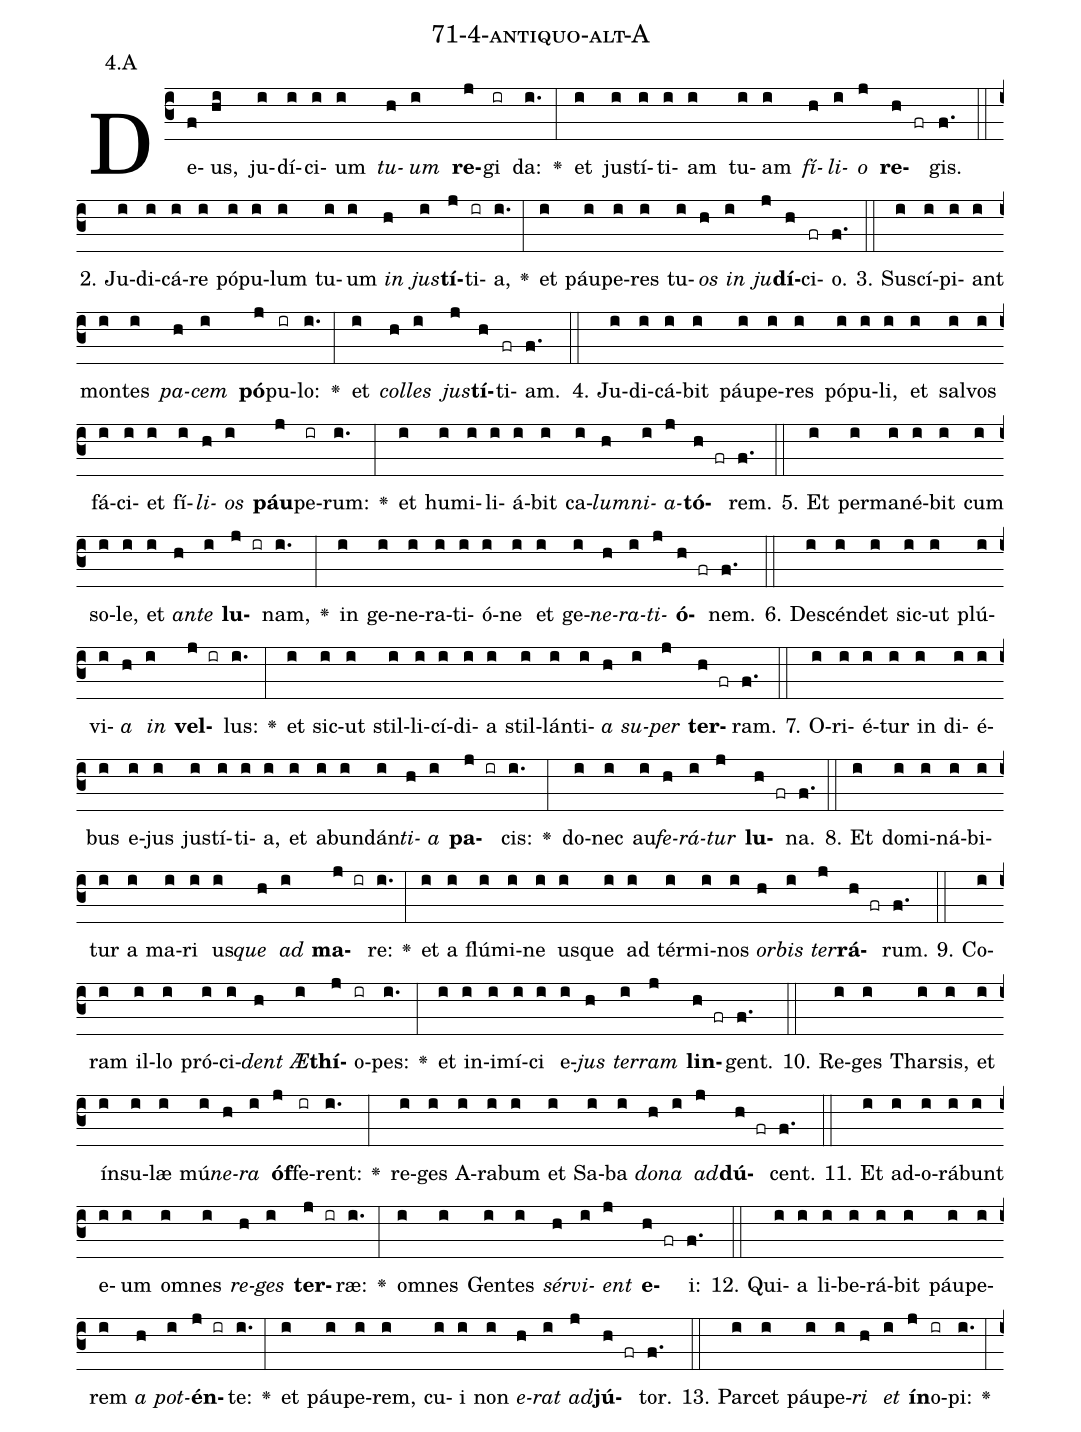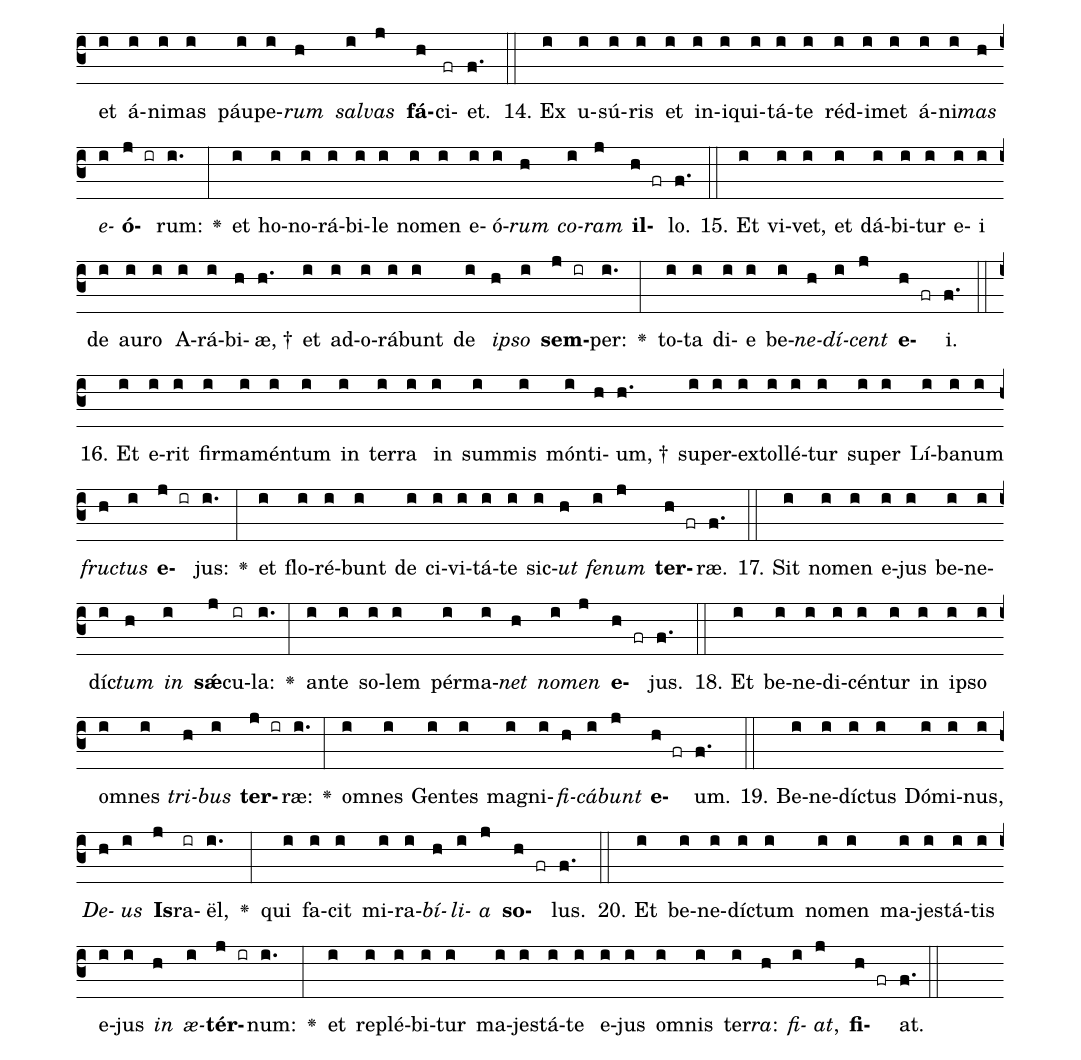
name: 71-4-antiquo-alt-A;
annotation: 4.A;
%%
(c3)De(f)us,(hi) ju(i)dí(i)ci(i)um(i) <i>tu</i>(h)<i>um</i>(i) <b>re</b>(j)gi(ir) da:(i.) <v>\greheightstar</v>(:) et(i) jus(i)tí(i)ti(i)am(i) tu(i)am(i) <i>fí</i>(h)<i>li</i>(i)<i>o</i>(j) <b>re</b>(h fr)gis.(f.) (::)
2. Ju(i)di(i)cá(i)re(i) pó(i)pu(i)lum(i) tu(i)um(i) <i>in</i>(h) <i>jus</i>(i)<b>tí</b>(j)ti(ir)a,(i.) <v>\greheightstar</v>(:) et(i) páu(i)pe(i)res(i) tu(i)<i>os</i>(h) <i>in</i>(i) <i>ju</i>(j)<b>dí</b>(h)ci(fr)o.(f.) (::)
3. Su(i)scí(i)pi(i)ant(i) mon(i)tes(i) <i>pa</i>(h)<i>cem</i>(i) <b>pó</b>(j)pu(ir)lo:(i.) <v>\greheightstar</v>(:) et(i) <i>col</i>(h)<i>les</i>(i) <i>jus</i>(j)<b>tí</b>(h)ti(fr)am.(f.) (::)
4. Ju(i)di(i)cá(i)bit(i) páu(i)pe(i)res(i) pó(i)pu(i)li,(i) et(i) sal(i)vos(i) fá(i)ci(i)et(i) fí(i)<i>li</i>(h)<i>os</i>(i) <b>páu</b>(j)pe(ir)rum:(i.) <v>\greheightstar</v>(:) et(i) hu(i)mi(i)li(i)á(i)bit(i) ca(i)<i>lum</i>(h)<i>ni</i>(i)<i>a</i>(j)<b>tó</b>(h fr)rem.(f.) (::)
5. Et(i) per(i)ma(i)né(i)bit(i) cum(i) so(i)le,(i) et(i) <i>an</i>(h)<i>te</i>(i) <b>lu</b>(j ir)nam,(i.) <v>\greheightstar</v>(:) in(i) ge(i)ne(i)ra(i)ti(i)ó(i)ne(i) et(i) ge(i)<i>ne</i>(h)<i>ra</i>(i)<i>ti</i>(j)<b>ó</b>(h fr)nem.(f.) (::)
6. De(i)scén(i)det(i) sic(i)ut(i) plú(i)vi(i)<i>a</i>(h) <i>in</i>(i) <b>vel</b>(j ir)lus:(i.) <v>\greheightstar</v>(:) et(i) sic(i)ut(i) stil(i)li(i)cí(i)di(i)a(i) stil(i)lán(i)ti(i)<i>a</i>(h) <i>su</i>(i)<i>per</i>(j) <b>ter</b>(h fr)ram.(f.) (::)
7. O(i)ri(i)é(i)tur(i) in(i) di(i)é(i)bus(i) e(i)jus(i) jus(i)tí(i)ti(i)a,(i) et(i) ab(i)un(i)dán(i)<i>ti</i>(h)<i>a</i>(i) <b>pa</b>(j ir)cis:(i.) <v>\greheightstar</v>(:) do(i)nec(i) au(i)<i>fe</i>(h)<i>rá</i>(i)<i>tur</i>(j) <b>lu</b>(h fr)na.(f.) (::)
8. Et(i) do(i)mi(i)ná(i)bi(i)tur(i) a(i) ma(i)ri(i) us(i)<i>que</i>(h) <i>ad</i>(i) <b>ma</b>(j ir)re:(i.) <v>\greheightstar</v>(:) et(i) a(i) flú(i)mi(i)ne(i) us(i)que(i) ad(i) tér(i)mi(i)nos(i) <i>or</i>(h)<i>bis</i>(i) <i>ter</i>(j)<b>rá</b>(h fr)rum.(f.) (::)
9. Co(i)ram(i) il(i)lo(i) pró(i)ci(i)<i>dent</i>(h) <i>Æ</i>(i)<b>thí</b>(j)o(ir)pes:(i.) <v>\greheightstar</v>(:) et(i) in(i)i(i)mí(i)ci(i) e(i)<i>jus</i>(h) <i>ter</i>(i)<i>ram</i>(j) <b>lin</b>(h fr)gent.(f.) (::)
10. Re(i)ges(i) Thar(i)sis,(i) et(i) ín(i)su(i)læ(i) mú(i)<i>ne</i>(h)<i>ra</i>(i) <b>óf</b>(j)fe(ir)rent:(i.) <v>\greheightstar</v>(:) re(i)ges(i) A(i)ra(i)bum(i) et(i) Sa(i)ba(i) <i>do</i>(h)<i>na</i>(i) <i>ad</i>(j)<b>dú</b>(h fr)cent.(f.) (::)
11. Et(i) ad(i)o(i)rá(i)bunt(i) e(i)um(i) om(i)nes(i) <i>re</i>(h)<i>ges</i>(i) <b>ter</b>(j ir)ræ:(i.) <v>\greheightstar</v>(:) om(i)nes(i) Gen(i)tes(i) <i>sér</i>(h)<i>vi</i>(i)<i>ent</i>(j) <b>e</b>(h fr)i:(f.) (::)
12. Qui(i)a(i) li(i)be(i)rá(i)bit(i) páu(i)pe(i)rem(i) <i>a</i>(h) <i>pot</i>(i)<b>én</b>(j ir)te:(i.) <v>\greheightstar</v>(:) et(i) páu(i)pe(i)rem,(i) cu(i)i(i) non(i) <i>e</i>(h)<i>rat</i>(i) <i>ad</i>(j)<b>jú</b>(h fr)tor.(f.) (::)
13. Par(i)cet(i) páu(i)pe(i)<i>ri</i>(h) <i>et</i>(i) <b>ín</b>(j)o(ir)pi:(i.) <v>\greheightstar</v>(:) et(i) á(i)ni(i)mas(i) páu(i)pe(i)<i>rum</i>(h) <i>sal</i>(i)<i>vas</i>(j) <b>fá</b>(h)ci(fr)et.(f.) (::)
14. Ex(i) u(i)sú(i)ris(i) et(i) in(i)i(i)qui(i)tá(i)te(i) réd(i)i(i)met(i) á(i)ni(i)<i>mas</i>(h) <i>e</i>(i)<b>ó</b>(j ir)rum:(i.) <v>\greheightstar</v>(:) et(i) ho(i)no(i)rá(i)bi(i)le(i) no(i)men(i) e(i)ó(i)<i>rum</i>(h) <i>co</i>(i)<i>ram</i>(j) <b>il</b>(h fr)lo.(f.) (::)
15. Et(i) vi(i)vet,(i) et(i) dá(i)bi(i)tur(i) e(i)i(i) de(i) au(i)ro(i) A(i)rá(i)bi(h)æ, †(h.) et(i) ad(i)o(i)rá(i)bunt(i) de(i) <i>ip</i>(h)<i>so</i>(i) <b>sem</b>(j ir)per:(i.) <v>\greheightstar</v>(:) to(i)ta(i) di(i)e(i) be(i)<i>ne</i>(h)<i>dí</i>(i)<i>cent</i>(j) <b>e</b>(h fr)i.(f.) (::)
16. Et(i) e(i)rit(i) fir(i)ma(i)mén(i)tum(i) in(i) ter(i)ra(i) in(i) sum(i)mis(i) món(i)ti(h)um, †(h.) su(i)per(i)ex(i)tol(i)lé(i)tur(i) su(i)per(i) Lí(i)ba(i)num(i) <i>fruc</i>(h)<i>tus</i>(i) <b>e</b>(j ir)jus:(i.) <v>\greheightstar</v>(:) et(i) flo(i)ré(i)bunt(i) de(i) ci(i)vi(i)tá(i)te(i) sic(i)<i>ut</i>(h) <i>fe</i>(i)<i>num</i>(j) <b>ter</b>(h fr)ræ.(f.) (::)
17. Sit(i) no(i)men(i) e(i)jus(i) be(i)ne(i)díc(i)<i>tum</i>(h) <i>in</i>(i) <b>sǽ</b>(j)cu(ir)la:(i.) <v>\greheightstar</v>(:) an(i)te(i) so(i)lem(i) pér(i)ma(i)<i>net</i>(h) <i>no</i>(i)<i>men</i>(j) <b>e</b>(h fr)jus.(f.) (::)
18. Et(i) be(i)ne(i)di(i)cén(i)tur(i) in(i) ip(i)so(i) om(i)nes(i) <i>tri</i>(h)<i>bus</i>(i) <b>ter</b>(j ir)ræ:(i.) <v>\greheightstar</v>(:) om(i)nes(i) Gen(i)tes(i) ma(i)gni(i)<i>fi</i>(h)<i>cá</i>(i)<i>bunt</i>(j) <b>e</b>(h fr)um.(f.) (::)
19. Be(i)ne(i)díc(i)tus(i) Dó(i)mi(i)nus,(i) <i>De</i>(h)<i>us</i>(i) <b>Is</b>(j)ra(ir)ël,(i.) <v>\greheightstar</v>(:) qui(i) fa(i)cit(i) mi(i)ra(i)<i>bí</i>(h)<i>li</i>(i)<i>a</i>(j) <b>so</b>(h fr)lus.(f.) (::)
20. Et(i) be(i)ne(i)díc(i)tum(i) no(i)men(i) ma(i)jes(i)tá(i)tis(i) e(i)jus(i) <i>in</i>(h) <i>æ</i>(i)<b>tér</b>(j ir)num:(i.) <v>\greheightstar</v>(:) et(i) re(i)plé(i)bi(i)tur(i) ma(i)jes(i)tá(i)te(i) e(i)jus(i) om(i)nis(i) ter(i)<i>ra</i>:(h) <i>fi</i>(i)<i>at</i>,(j) <b>fi</b>(h fr)at.(f.) (::)
